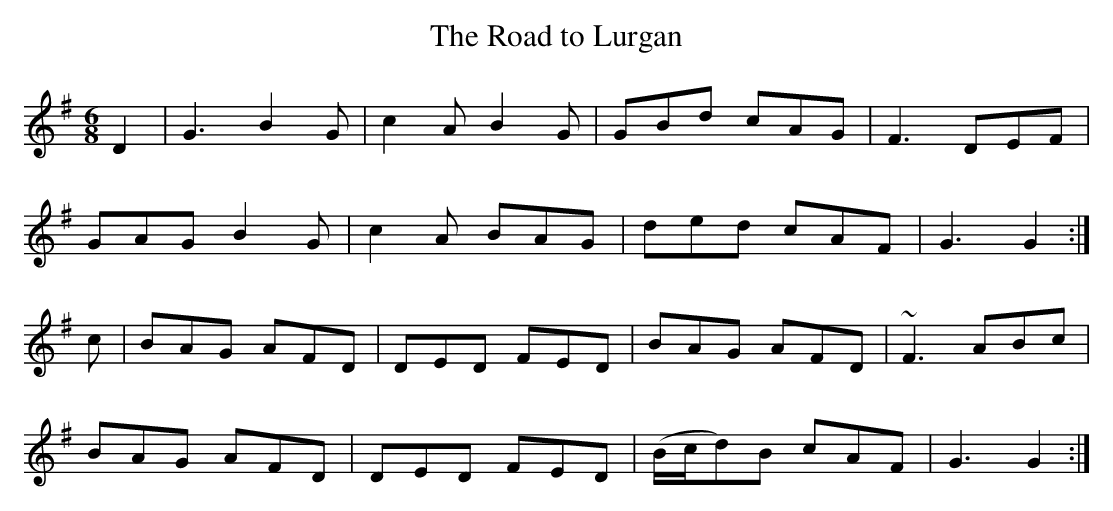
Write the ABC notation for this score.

X:1
T: The Road to Lurgan
M: 6/8
L: 1/8
K: G
D2|G3 B2G|c2A B2G|GBd cAG|F3 DEF|
GAG B2G|c2A BAG|ded cAF|G3 G2:|
c|BAG AFD|DED FED|BAG AFD|~F3 ABc|
BAG AFD|DED FED|(B/c/d)B cAF|G3 G2:|
